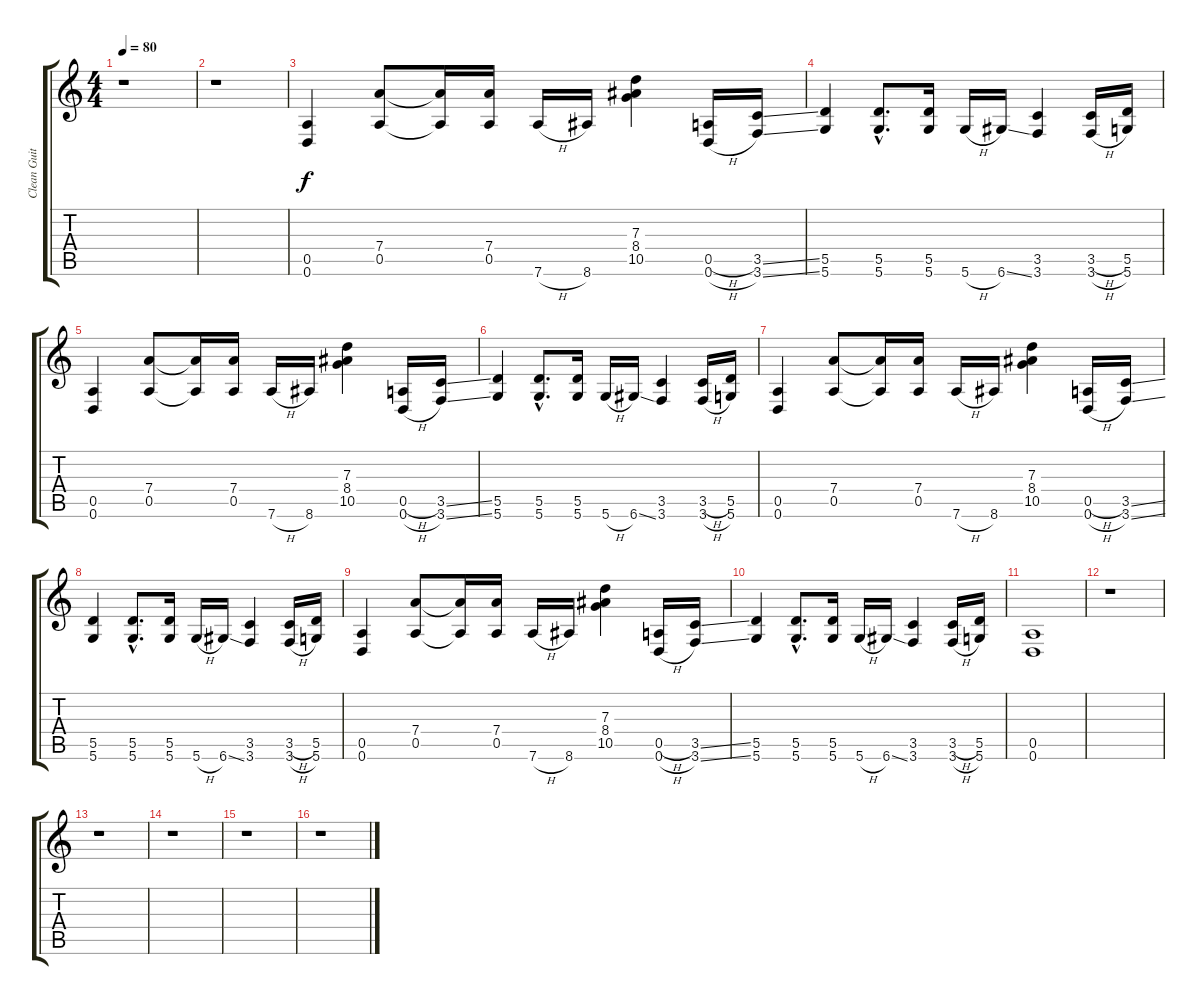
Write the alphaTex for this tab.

\track ("Clean Guitar" "Clean Guit") {instrument electricguitarclean}
\staff {score tabs}
\tuning (E4 B3 G3 D3 A2 D2) {hide}
\ts (4 4)
\tempo 80
\clef g2
\ks c
r.1{dy f} |
r.1 |
(0.5 0.6).4 (7.4 0.5).8 (7.4{t} 0.5{t}).16 (7.4 0.5).16 7.6{h}.16 8.6.16 (7.3 8.4 10.5).4 (0.5{h} 0.6{h}).16 (3.5{ss} 3.6{ss}).16 |
(5.5 5.6).4 (5.5{hac} 5.6{hac}).8{d} (5.5 5.6).16 5.6{h}.16 6.6{ss}.16 (3.5 3.6).4 (3.5{h} 3.6{h}).16 (5.5 5.6).16 |
(0.5 0.6).4 (7.4 0.5).8 (7.4{t} 0.5{t}).16 (7.4 0.5).16 7.6{h}.16 8.6.16 (7.3 8.4 10.5).4 (0.5{h} 0.6{h}).16 (3.5{ss} 3.6{ss}).16 |
(5.5 5.6).4 (5.5{hac} 5.6{hac}).8{d} (5.5 5.6).16 5.6{h}.16 6.6{ss}.16 (3.5 3.6).4 (3.5{h} 3.6{h}).16 (5.5 5.6).16 |
(0.5 0.6).4 (7.4 0.5).8 (7.4{t} 0.5{t}).16 (7.4 0.5).16 7.6{h}.16 8.6.16 (7.3 8.4 10.5).4 (0.5{h} 0.6{h}).16 (3.5{ss} 3.6{ss}).16 |
(5.5 5.6).4 (5.5{hac} 5.6{hac}).8{d} (5.5 5.6).16 5.6{h}.16 6.6{ss}.16 (3.5 3.6).4 (3.5{h} 3.6{h}).16 (5.5 5.6).16 |
(0.5 0.6).4 (7.4 0.5).8 (7.4{t} 0.5{t}).16 (7.4 0.5).16 7.6{h}.16 8.6.16 (7.3 8.4 10.5).4 (0.5{h} 0.6{h}).16 (3.5{ss} 3.6{ss}).16 |
(5.5 5.6).4 (5.5{hac} 5.6{hac}).8{d} (5.5 5.6).16 5.6{h}.16 6.6{ss}.16 (3.5 3.6).4 (3.5{h} 3.6{h}).16 (5.5 5.6).16 |
(0.5 0.6).1{volume 0} |
r.1{volume 16} |
r.1 |
r.1 |
r.1 |
r.1
